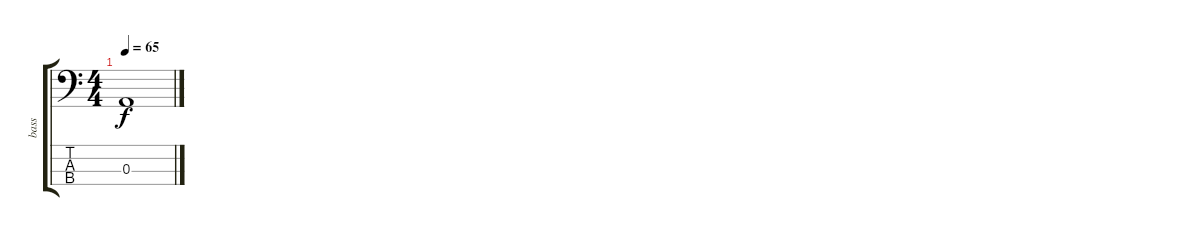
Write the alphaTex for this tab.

\track ("bass" "bass") {instrument electricbassfinger}
\staff {score tabs}
\tuning (G2 D2 A1 E1) {hide}
\ts (4 4)
\tempo 65
\clef f4
\ks c
0.3.1{dy f}
